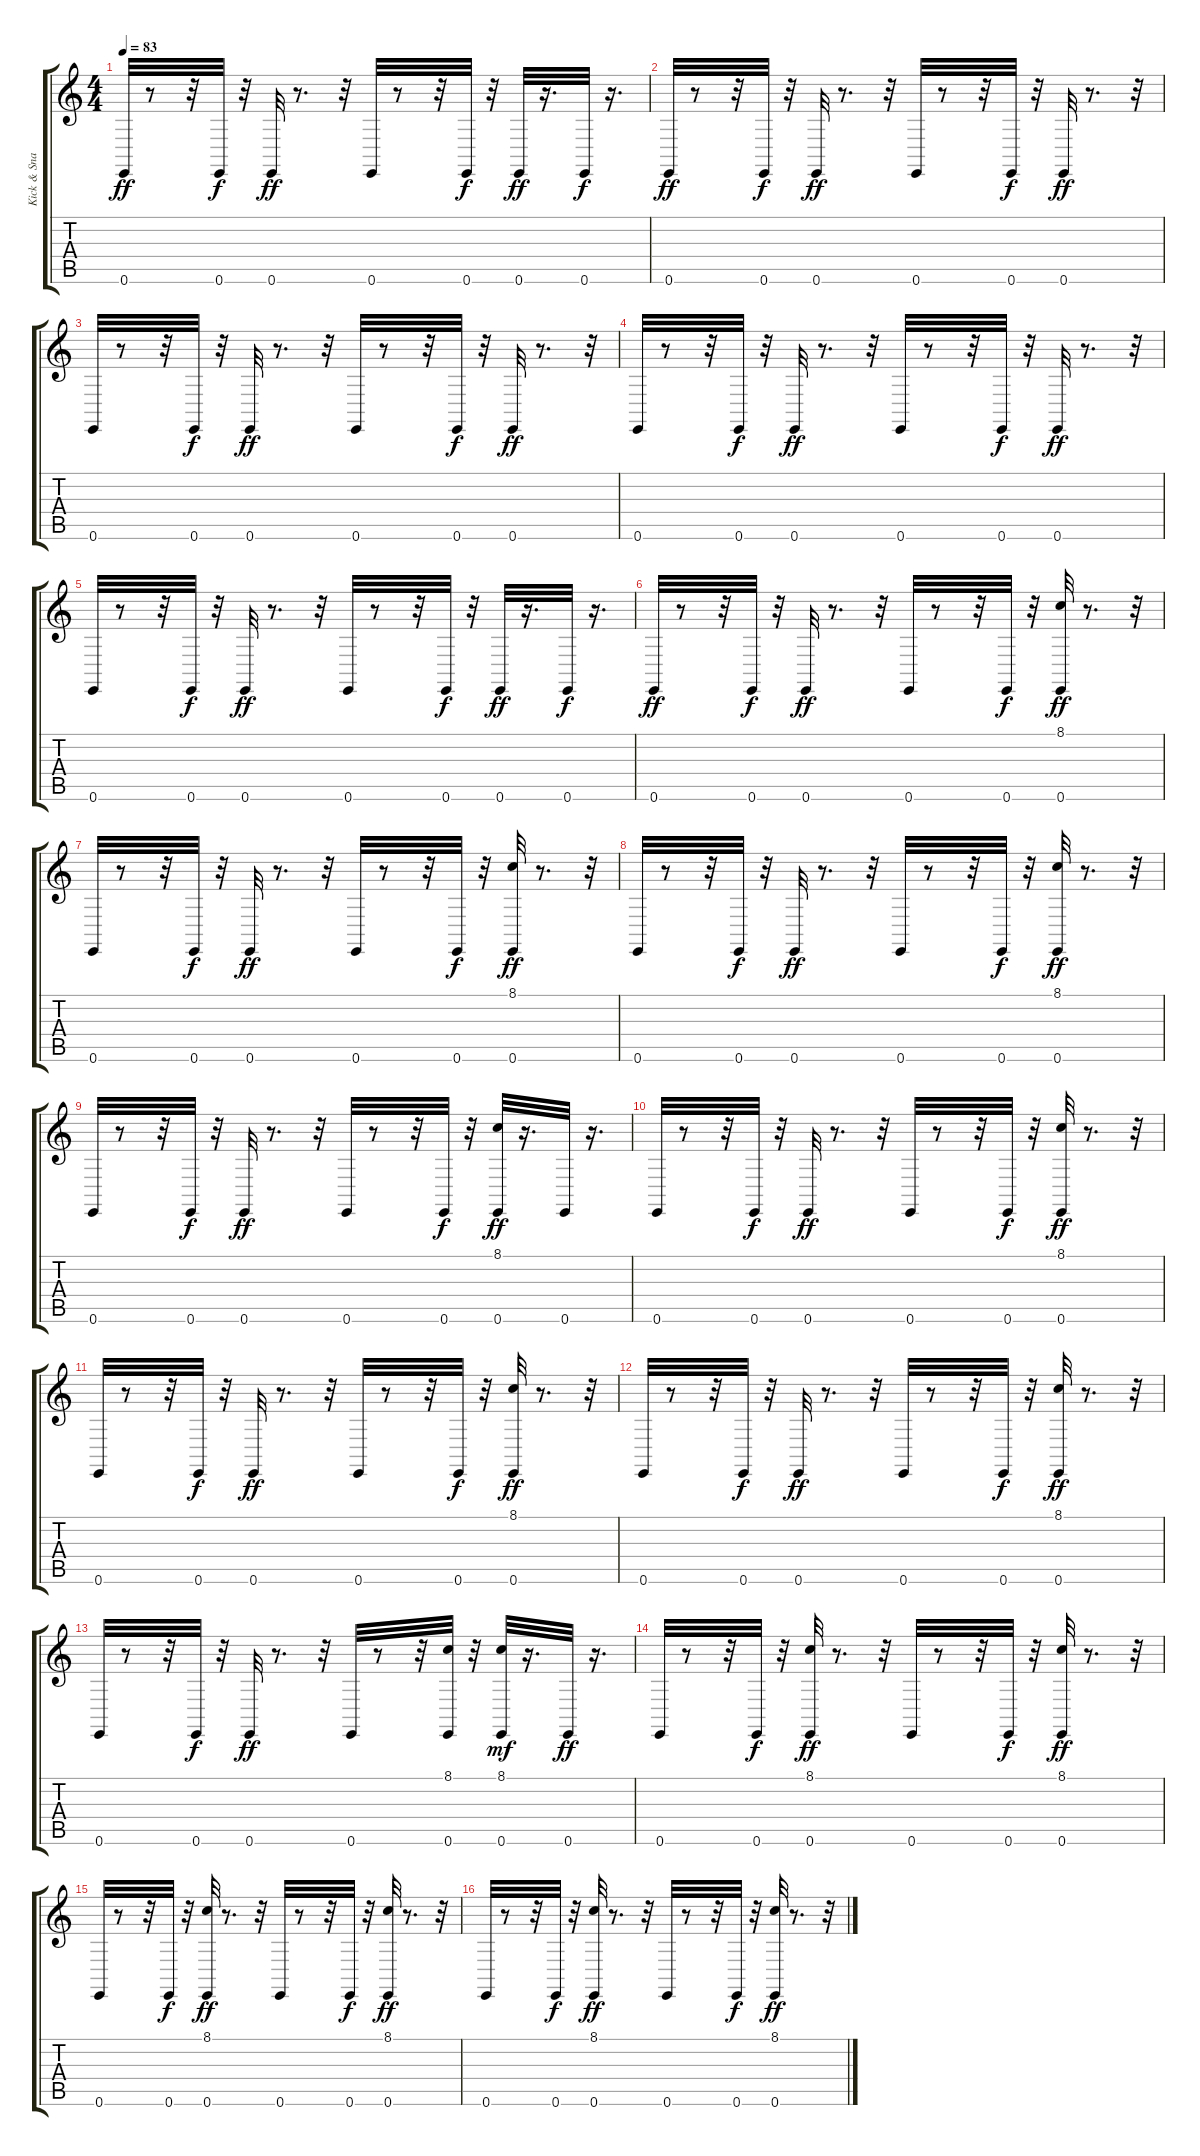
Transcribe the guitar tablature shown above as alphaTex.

\track ("Kick & Snare" "Kick & Sna") {instrument synthstrings1}
\staff {score tabs}
\tuning (E4 B3 G3 D3 A2 E2) {hide}
\ts (4 4)
\tempo 83
\clef g2
\ks c
0.6.32{dy ff} r.8 r.32 0.6.32{dy f} r.32 0.6.32{dy ff} r.8{d} r.32 0.6.32 r.8 r.32 0.6.32{dy f} r.32 0.6.32{dy ff} r.16{d} 0.6.32{dy f} r.16{d} |
0.6.32{dy ff} r.8 r.32 0.6.32{dy f} r.32 0.6.32{dy ff} r.8{d} r.32 0.6.32 r.8 r.32 0.6.32{dy f} r.32 0.6.32{dy ff} r.8{d} r.32 |
0.6.32 r.8 r.32 0.6.32{dy f} r.32 0.6.32{dy ff} r.8{d} r.32 0.6.32 r.8 r.32 0.6.32{dy f} r.32 0.6.32{dy ff} r.8{d} r.32 |
0.6.32 r.8 r.32 0.6.32{dy f} r.32 0.6.32{dy ff} r.8{d} r.32 0.6.32 r.8 r.32 0.6.32{dy f} r.32 0.6.32{dy ff} r.8{d} r.32 |
0.6.32 r.8 r.32 0.6.32{dy f} r.32 0.6.32{dy ff} r.8{d} r.32 0.6.32 r.8 r.32 0.6.32{dy f} r.32 0.6.32{dy ff} r.16{d} 0.6.32{dy f} r.16{d} |
0.6.32{dy ff} r.8 r.32 0.6.32{dy f} r.32 0.6.32{dy ff} r.8{d} r.32 0.6.32 r.8 r.32 0.6.32{dy f} r.32 (8.1 0.6).32{dy ff} r.8{d} r.32 |
0.6.32 r.8 r.32 0.6.32{dy f} r.32 0.6.32{dy ff} r.8{d} r.32 0.6.32 r.8 r.32 0.6.32{dy f} r.32 (8.1 0.6).32{dy ff} r.8{d} r.32 |
0.6.32 r.8 r.32 0.6.32{dy f} r.32 0.6.32{dy ff} r.8{d} r.32 0.6.32 r.8 r.32 0.6.32{dy f} r.32 (8.1 0.6).32{dy ff} r.8{d} r.32 |
0.6.32 r.8 r.32 0.6.32{dy f} r.32 0.6.32{dy ff} r.8{d} r.32 0.6.32 r.8 r.32 0.6.32{dy f} r.32 (8.1 0.6).32{dy ff} r.16{d} 0.6.32 r.16{d} |
0.6.32 r.8 r.32 0.6.32{dy f} r.32 0.6.32{dy ff} r.8{d} r.32 0.6.32 r.8 r.32 0.6.32{dy f} r.32 (8.1 0.6).32{dy ff} r.8{d} r.32 |
0.6.32 r.8 r.32 0.6.32{dy f} r.32 0.6.32{dy ff} r.8{d} r.32 0.6.32 r.8 r.32 0.6.32{dy f} r.32 (8.1 0.6).32{dy ff} r.8{d} r.32 |
0.6.32 r.8 r.32 0.6.32{dy f} r.32 0.6.32{dy ff} r.8{d} r.32 0.6.32 r.8 r.32 0.6.32{dy f} r.32 (8.1 0.6).32{dy ff} r.8{d} r.32 |
0.6.32 r.8 r.32 0.6.32{dy f} r.32 0.6.32{dy ff} r.8{d} r.32 0.6.32 r.8 r.32 (8.1 0.6).32 r.32 (8.1 0.6).32{dy mf} r.16{d} 0.6.32{dy ff} r.16{d} |
0.6.32 r.8 r.32 0.6.32{dy f} r.32 (8.1 0.6).32{dy ff} r.8{d} r.32 0.6.32 r.8 r.32 0.6.32{dy f} r.32 (8.1 0.6).32{dy ff} r.8{d} r.32 |
0.6.32 r.8 r.32 0.6.32{dy f} r.32 (8.1 0.6).32{dy ff} r.8{d} r.32 0.6.32 r.8 r.32 0.6.32{dy f} r.32 (8.1 0.6).32{dy ff} r.8{d} r.32 |
0.6.32 r.8 r.32 0.6.32{dy f} r.32 (8.1 0.6).32{dy ff} r.8{d} r.32 0.6.32 r.8 r.32 0.6.32{dy f} r.32 (8.1 0.6).32{dy ff} r.8{d} r.32
